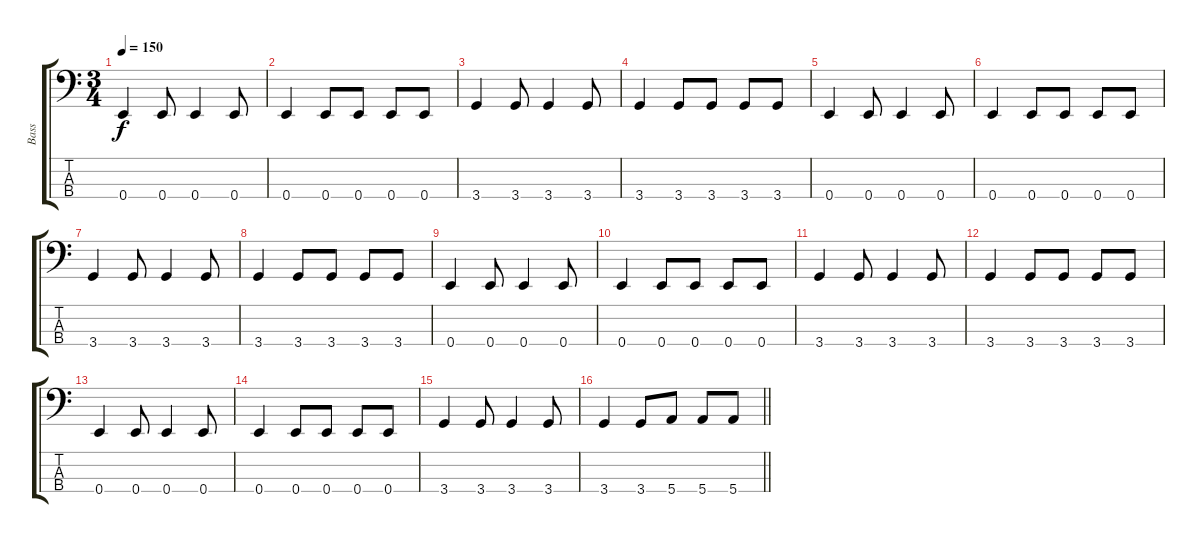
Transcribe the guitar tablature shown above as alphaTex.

\track ("Bass" "Bass") {instrument electricbasspick}
\staff {score tabs}
\tuning (G2 D2 A1 E1) {hide}
\ts (3 4)
\tempo 150
\clef f4
\ks c
0.4.4{dy f} 0.4.8 0.4.4 0.4.8 |
0.4.4 0.4.8 0.4.8 0.4.8 0.4.8 |
3.4.4 3.4.8 3.4.4 3.4.8 |
3.4.4 3.4.8 3.4.8 3.4.8 3.4.8 |
0.4.4 0.4.8 0.4.4 0.4.8 |
0.4.4 0.4.8 0.4.8 0.4.8 0.4.8 |
3.4.4 3.4.8 3.4.4 3.4.8 |
3.4.4 3.4.8 3.4.8 3.4.8 3.4.8 |
0.4.4{volume 0} 0.4.8 0.4.4 0.4.8 |
0.4.4 0.4.8 0.4.8 0.4.8 0.4.8 |
3.4.4 3.4.8 3.4.4 3.4.8 |
3.4.4 3.4.8 3.4.8 3.4.8 3.4.8 |
0.4.4 0.4.8 0.4.4 0.4.8 |
0.4.4 0.4.8 0.4.8 0.4.8 0.4.8 |
3.4.4 3.4.8 3.4.4 3.4.8 |
\barLineRight lightlight
3.4.4 3.4.8 5.4.8 5.4.8 5.4.8
